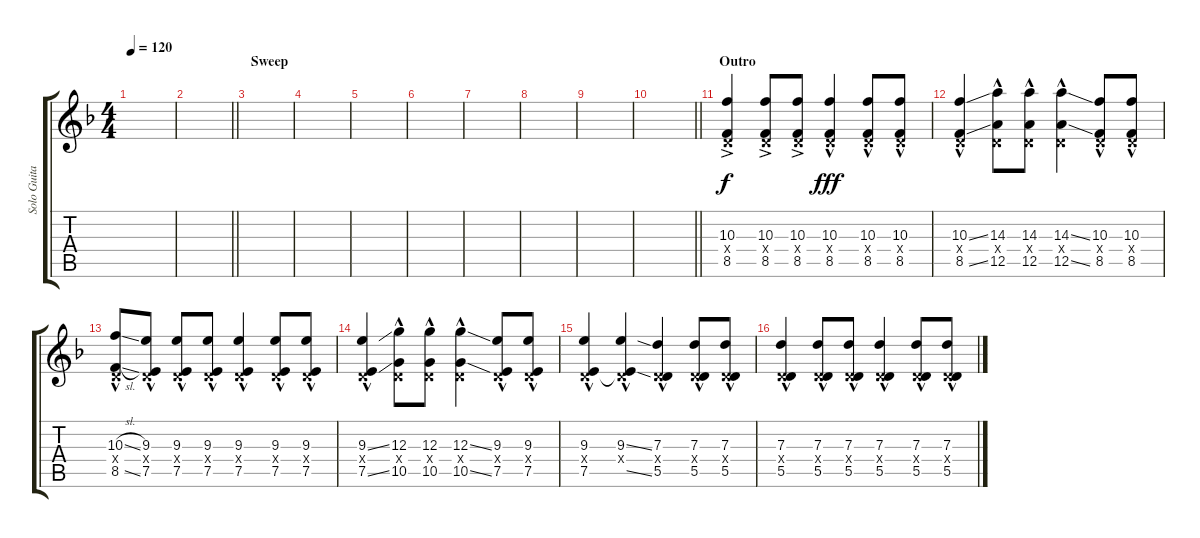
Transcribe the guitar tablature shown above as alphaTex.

\track ("Solo Guitar 2" "Solo Guita") {instrument distortionguitar}
\staff {score tabs}
\tuning (E4 B3 G3 D3 A2 D2) {hide}
\ts (4 4)
\tempo 120
\clef g2
\ks f
|
\barLineRight lightlight
|
\section ("" "Sweep")
|
|
|
|
|
|
|
\barLineRight lightlight
|
\section ("" "Outro")
(10.3{ac} 0.4{x} 8.5).4 (10.3{ac} 0.4{x} 8.5).8 (10.3{ac} 0.4{x} 8.5).8 (10.3{hac} 0.4{x} 8.5).4{dy fff} (10.3{hac} 0.4{x} 8.5).8 (10.3{hac} 0.4{x} 8.5).8 |
(10.3{ss hac} 0.4{x} 8.5{ss}).4 (14.3{hac} 0.4{x} 12.5).8 (14.3{hac} 0.4{x} 12.5).8 (14.3{ss hac} 0.4{x} 12.5{ss}).4 (10.3{hac} 0.4{x} 8.5).8 (10.3{hac} 0.4{x} 8.5).8 |
(10.3{sl hac} 0.4{x} 8.5{sl}).8 (9.3{hac} 0.4{x} 7.5).8 (9.3{hac} 0.4{x} 7.5).8 (9.3{hac} 0.4{x} 7.5).8 (9.3{hac} 0.4{x} 7.5).4 (9.3{hac} 0.4{x} 7.5).8 (9.3{hac} 0.4{x} 7.5).8 |
(9.3{ss hac} 0.4{x} 7.5{ss}).4 (12.3{hac} 0.4{x} 10.5).8 (12.3{hac} 0.4{x} 10.5).8 (12.3{ss hac} 0.4{x} 10.5{ss}).4 (9.3{hac} 0.4{x} 7.5).8 (9.3{hac} 0.4{x} 7.5).8 |
(9.3{hac} 0.4{x} 7.5).4 (9.3{ss hac} 0.4{x} 7.5{ss t}).4 (7.3{hac} 0.4{x} 5.5).4 (7.3{hac} 0.4{x} 5.5).8 (7.3{hac} 0.4{x} 5.5).8 |
(7.3{hac} 0.4{x} 5.5).4 (7.3{hac} 0.4{x} 5.5).8 (7.3{hac} 0.4{x} 5.5).8 (7.3{hac} 0.4{x} 5.5).4 (7.3{hac} 0.4{x} 5.5).8 (7.3{hac} 0.4{x} 5.5).8
